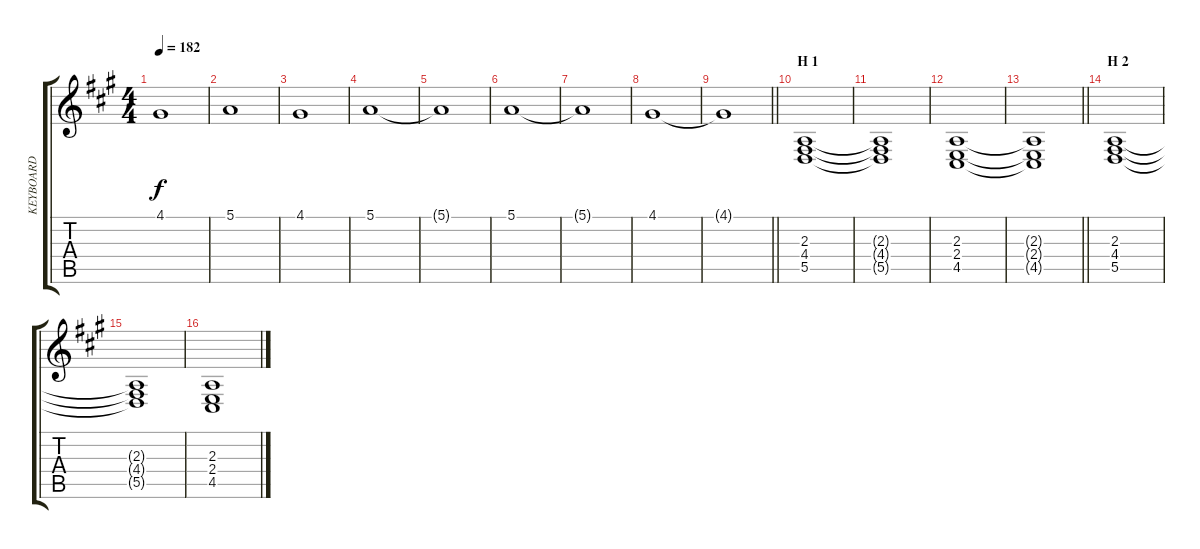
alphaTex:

\track ("KEYBOARD" "KEYBOARD") {instrument rockorgan}
\staff {score tabs}
\tuning (E4 B3 G3 D3 A2 E2) {hide}
\ts (4 4)
\tempo 182
\clef g2
\ks a
4.1{t}.1{dy f} |
5.1.1 |
4.1.1 |
5.1.1 |
5.1{t}.1 |
5.1.1 |
5.1{t}.1 |
4.1.1 |
\barLineRight lightlight
4.1{t}.1 |
\section ("" "H 1")
(2.3 4.4 5.5).1{instrument rockorgan} |
(2.3{t} 4.4{t} 5.5{t}).1 |
(2.3 2.4 4.5).1 |
\barLineRight lightlight
(2.3{t} 2.4{t} 4.5{t}).1 |
\section ("" "H 2")
(2.3 4.4 5.5).1 |
(2.3{t} 4.4{t} 5.5{t}).1 |
(2.3 2.4 4.5).1
